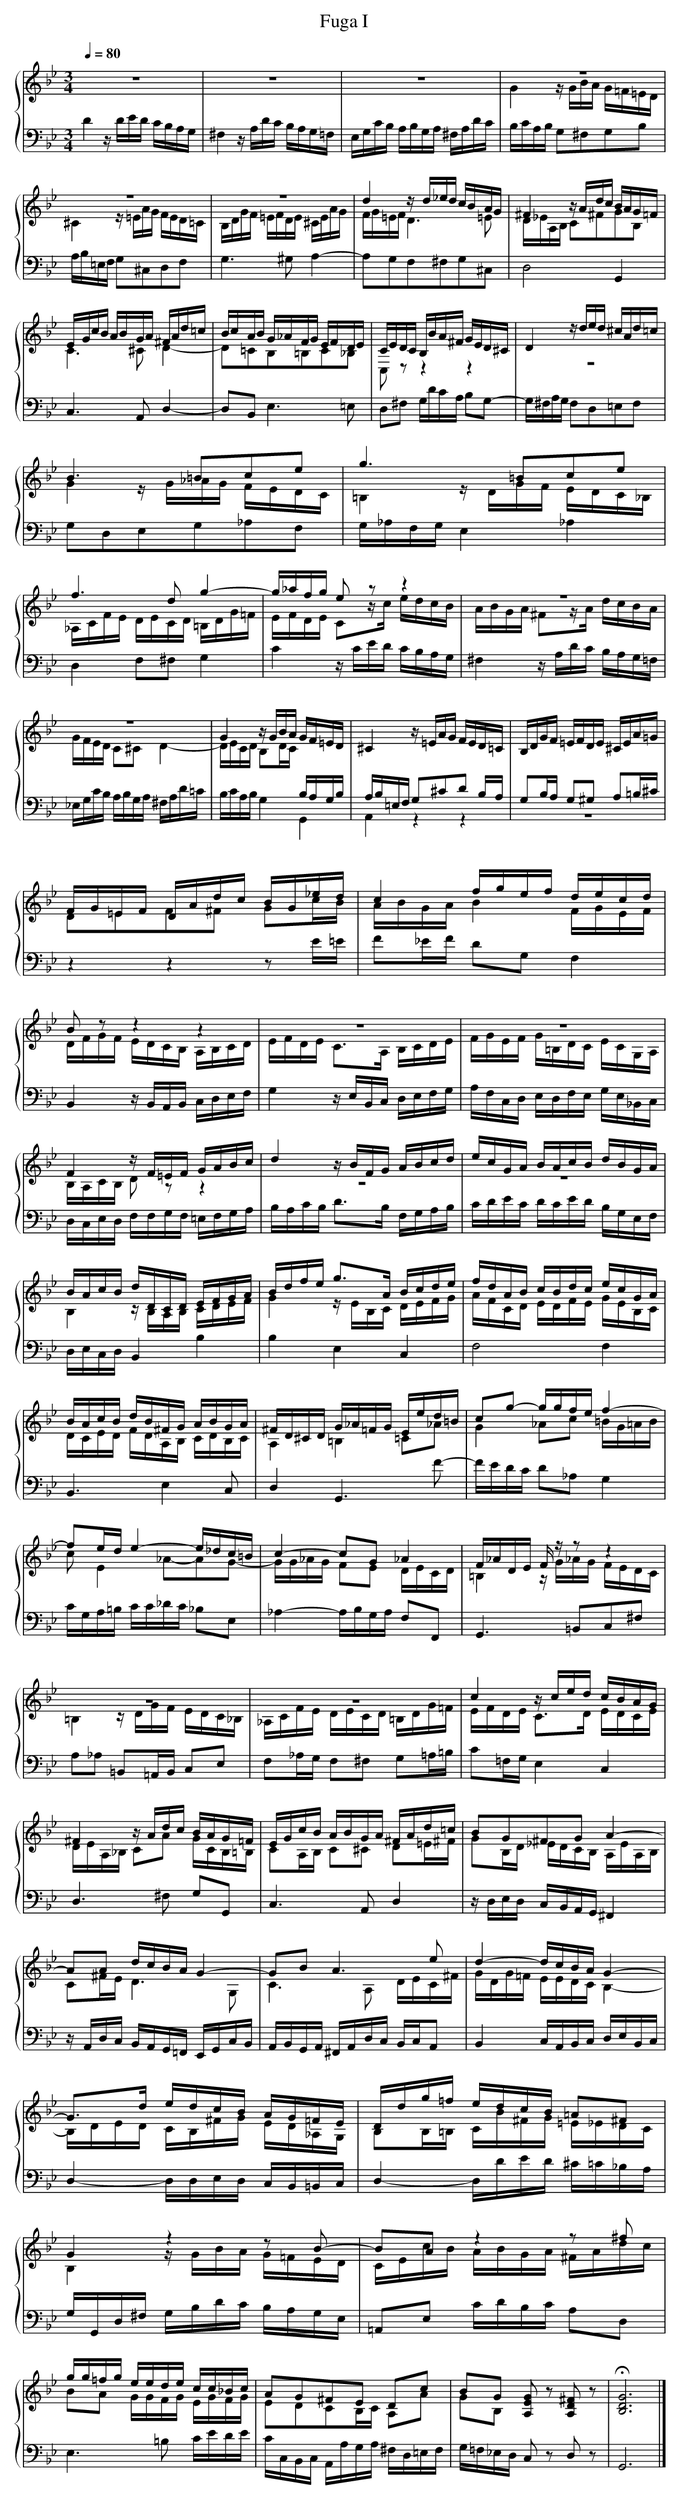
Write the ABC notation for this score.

X:1-2
T:Fuga I
Q:"Allegro vivace"
M:3/4
L:1/16
%%staves {(1 2) 3}
K:Gm
Q:1/4=80
V:1 treble
z12|z12|z12|z12|
V:2
z12|z12|z12|G4zGBA G=F=ED|
V:3 bass
D4zDED CB,A,G,|^F,4zA,DC B,A,G,=F,|\
	E,G,CB, A,B,G,A, ^F,A,DC|B,CA,B, G,2^F,2G,2B,2|
V:1
z12|z12|d4zd_ed cBAG|^F4zAdc BAG=F|
V:2
^C4z=EAG FED=C|B,DGF =EFDE ^CEAG|\
	FG=EFD6=E2|D_EA,B, C2^F2G2B,2|
V:3
A,B,=E,F, G,2^C,2D,2F,2|G,6^G,2A,4-|A,2G,2F,2^F,2G,2^C,2|D,8G,,4|
V:1
EGcB ABGA ^FAd=c|BcAB G_AFG EFDE|\
	CEDC B,BA^F GED^C|D4zded ^cAd=c|
V:2
C6^C2D4-|D2=C2B,2=B,2C2_B,2|C,2z2z4z4|z12|
V:3
C,6A,,2D,4-|D,2B,,2E,6=E,2|\
	D,2^F,2 G,DCA, B,2G,2-|G,^F,A,G, F,2D,2=E,2F,2|
V:1
B6=B2c2e2|g6=B2c2e2|f6d2g4-|g_afg e2z2z4|z12|
V:2
G4zG_AG FEDC|=B,4zDGF EDC_B,|_A,CFE DECD =B,DG=F|
	EFDE C2zc edcB|ABGA ^F2zA dcBA|
V:3
G,2D,2E,2G,2_A,2F,2|G,_A,F,G,E,4_A,4|D,4F,2^F,2G,4|\
	C4zCED CB,A,G,|^F,4zA,DC B,A,G,=F,|
V:1
z12|G4zGBA GF=ED|^C4z=EAG FED=C|B,DGF =EFDE ^CEA=G|
V:2
GFED C2^C2D4-|DECD B,2DC [I:staff +1]B,A,G,B,|\
	A,B,=E,F, G,2^C2D2 B,A,|G,2B,A, G,2^G,2 A,2=B,^C|
V:3
_E,G,CB, A,B,G,A, ^F,A,D=C|B,CA,B,G,4G,,4|A,,4z4z4|z12|
V:1
FG=EF DAdc BG_ed|c4fgef decd|B2z2z4z4|z12|z12|
V:2
[I:staff -1]D2=E2F2^F2 G2cB|ABGAB4FGEF|\
	DFGF EDCB, A,B,CD|EFDE C3A, B,CDE|FGEF G=B,DC ECG,A,|
V:3
z4z4z2E=E|F2_EF D2G,2F,4|B,,4zB,,A,,B,, C,D,E,F,|\
	G,4zE,B,,C, D,E,F,G,|A,F,C,D, E,D,F,E, G,E,_B,,C,|
V:1
F4zF=EF GABc|d4zBFG ABcd|ecGA BAcB dBGA|
V:2
B,A,CB, D2z2z4|z12|z12|
V:3
D,C,E,D, F,F,G,F, =E,F,G,A,|B,A,CB, D3B, F,G,A,B,|\
	CDEC DCED B,G,E,F,|
V:1
BAcB dDCD EFGA|Bdfe g3A Bcde|fdAB cBdc ecGA|
V:2
B,4zB,A,B, CDEF|G4zEB,C DEFG|AFCD EDFE GEB,C|
V:3
D,E,C,D,B,,4B,4|B,4E,4C,4|F,8F,4|
V:1
BAcB dB^FG ABGA|^FD^CD G_A=FG Eed=B|c2g2- ggfef4-|
V:2
DCED FDA,B, CDB,C|A,4=B,4=C2_A2|G4_A2c2 =BG=AB|
V:3
B,,6E,4C,2|D,4G,,6F2-|FEDC D2_A,2G,4|
V:1
f2ede4-e_dc=B|c4-c2G2_A4|F_ADE Fzz2z4|
V:2
c2E4_A2-A2G2-|GG_AG F2E2 DECD|=B,4zG_AG FEDC|
V:3
CG,A,=B, CC_DC _B,2E,2|_A,4-A,B,G,A, F,2F,,2|G,,6=B,,2C,2^F,2|
V:1
z12|z12|c4zced cBAG|
V:2
=B,4zDGF EDC_B,|_A,CFE DECD =B,DG=F|EFDE C3D EDCE|
V:3
A,2_A,2 =B,,2=A,,B,, C,2E,2|F,2_A,G, F,2^F,2 G,2=A,=B,|C2=F,G,E,4C,4|
V:1
^F4zAdc BAG=F|EGcB ABGA ^FAd=c|B2G2^F2G2A4-|
V:2
DEA,_B, C2A2 GCB,=B,|C2A,B, C2^C2 D2=E^F|G2B,D _EDCB, A,EA,B,|
V:3
D,6^F,2 G,2G,,2|C,6A,,2D,4|zD,E,D, C,B,,A,,G,,^F,,4|
V:1
A2A2 dcBAG4-|G2B2A6e2|d4-dcBAG4-|
V:2
C2^FED6G,2|C6A,2 DEC^F|GDG=F EEDCB,4-|
V:3
zA,,D,C, B,,A,,G,,=F,, E,,G,,C,B,,|\
	A,,B,,G,,A,, ^F,,A,,D,C, B,,C,A,,2|B,,4C,A,,B,,C, D,E,B,,C,|
V:1
G3d edcB AG=FE|Ddg=f edcB =A2^F2|
V:2
B,DED CB,^FG ED_A,G,|B,2B,=B, CB^FG =E_EDC|
V:3
D,4-D,D,E,D, C,B,,=B,,C,|D,4-D,DED ^C=C_B,A,|
V:1
G4z4z2B2-|B2A2z4z2^f2|
V:2
B,4zGBA G=FED|CEcB ABGA ^FAdc|
V:3
G,G,,D,^F, G,B,DC B,A,G,E,|=A,,2E,2 CDB,C A,2D,2|
V:1
gg=fg eede cc_Bc|A2G2^F2E2 D2c2|B2G2 [A,EG]2z2 [A,D^F]2z2|H[B,DG]12|]
V:2
B2A2 GGFG EGFG|E2D2C2B,C A,2A2|G2B,2x4x4|x12|]
V:3
E,6=B,2 CEDE|CC,B,,C, A,,A,G,A, ^F,D,=E,F,|G,=F,_E,D, C,2z2 D,2z2|G,,12|]
